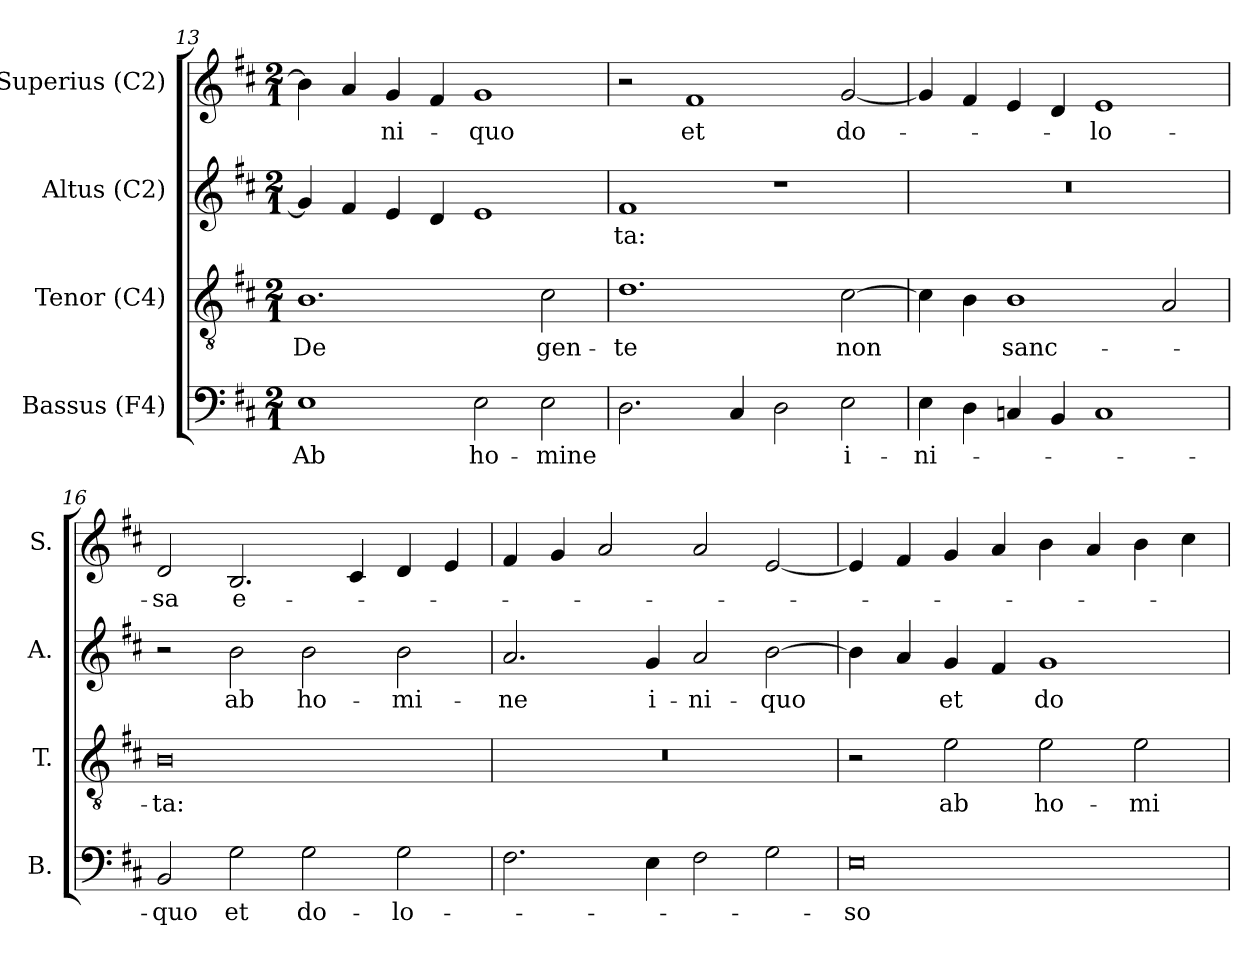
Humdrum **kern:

**kern	**text	**kern	**text	**kern	**text	**kern	**text
*part4	*part4	*part3	*part3	*part2	*part2	*part1	*part1
*staff4	*staff4	*staff3	*staff3	*staff2	*staff2	*staff1	*staff1
*I"Bassus (F4)	*	*I"Tenor (C4)	*	*I"Altus (C2)	*	*I"Superius (C2)	*
*I'B.	*	*I'T.	*	*I'A.	*	*I'S.	*
*clefF4	*	*clefGv2	*	*clefG2	*	*clefG2	*
*	*	*ITrd7c12	*	*ITrd7c12	*	*	*
*k[f#c#]	*	*k[f#c#]	*	*k[f#c#]	*	*k[f#c#]	*
*D:	*	*D:	*	*D:	*	*D:	*
*M2/1	*	*M2/1	*	*M2/1	*	*M2/1	*
=13	=13	=13	=13	=13	=13	=13	=13
!	!LO:LY:b:color=#000000	!	!	!	!	!	!
!	!	!	!LO:LY:b:color=#000000	!	!	!	!
1Ei	Ab	1.BBi	De	4Gi/]	.	4bi\]	.
.	.	.	.	4F#i/	.	4ai/	.
!	!	!	!	!	!	!	!LO:LY:b:color=#000000
.	.	.	.	4Ei/	.	4gi/	-ni-
.	.	.	.	4Di/	.	4f#i/	.
!	!LO:LY:b:color=#000000	!	!	!	!	!	!
!	!	!	!	!	!	!	!LO:LY:b:color=#000000
2Ei\	ho-	.	.	1Ei	.	1gi	-quo
!	!LO:LY:b:color=#000000	!	!	!	!	!	!
!	!	!	!LO:LY:b:color=#000000	!	!	!	!
2Ei\	-mine	2C#i\	gen-	.	.	.	.
!!LO:PB:g=z
=14	=14	=14	=14	=14	=14	=14	=14
!	!	!	!LO:LY:b:color=#000000	!	!	!	!
!	!	!	!	!	!LO:LY:b:color=#000000	!	!
2.Di\	.	1.Di	-te	1F#i	-ta:	2r	.
!	!	!	!	!	!	!	!LO:LY:b:color=#000000
.	.	.	.	.	.	1f#i	et
4C#i/	.	.	.	.	.	.	.
2Di\	.	.	.	1r	.	.	.
!	!LO:LY:b:color=#000000	!	!	!	!	!	!
!	!	!	!LO:LY:b:color=#000000	!	!	!	!
!	!	!	!	!	!	!	!LO:LY:b:color=#000000
2Ei\	i-	[2C#i\	non	.	.	[2gi/	do-
=15	=15	=15	=15	=15	=15	=15	=15
!	!LO:LY:b:color=#000000	!	!	!LO:N:vis=1	!	!	!
4Ei\	-ni-	4C#i\]	.	0r	.	4gi/]	.
4Di\	.	4BBi\	.	.	.	4f#i/	.
!	!	!	!LO:LY:b:color=#000000	!	!	!	!
4Ci/	.	1BBi	sanc-	.	.	4ei/	.
4BBi/	.	.	.	.	.	4di/	.
!	!	!	!	!	!	!	!LO:LY:b:color=#000000
1Ci	.	.	.	.	.	1ei	-lo-
.	.	2AAi/	.	.	.	.	.
=16	=16	=16	=16	=16	=16	=16	=16
!	!LO:LY:b:color=#000000	!	!	!	!	!	!
!	!	!	!LO:LY:b:color=#000000	!	!	!	!
!	!	!	!	!	!	!	!LO:LY:b:color=#000000
2BBi/	-quo	0BBi	-ta:	2r	.	2di/	-sa
!	!LO:LY:b:color=#000000	!	!	!	!	!	!
!	!	!	!	!	!LO:LY:b:color=#000000	!	!
!	!	!	!	!	!	!	!LO:LY:b:color=#000000
2Gi\	et	.	.	2Bi\	ab	2.Bi/	e-
!	!LO:LY:b:color=#000000	!	!	!	!	!	!
!	!	!	!	!	!LO:LY:b:color=#000000	!	!
2Gi\	do-	.	.	2Bi\	ho-	.	.
.	.	.	.	.	.	4c#i/	.
!	!LO:LY:b:color=#000000	!	!	!	!	!	!
!	!	!	!	!	!LO:LY:b:color=#000000	!	!
2Gi\	-lo-	.	.	2Bi\	-mi-	4di/	.
.	.	.	.	.	.	4ei/	.
=17	=17	=17	=17	=17	=17	=17	=17
!	!	!LO:N:vis=1	!	!	!	!	!
!	!	!	!	!	!LO:LY:b:color=#000000	!	!
2.F#i\	.	0r	.	2.Ai/	-ne	4f#i/	.
.	.	.	.	.	.	4gi/	.
.	.	.	.	.	.	2ai/	.
!	!	!	!	!	!LO:LY:b:color=#000000	!	!
4Ei\	.	.	.	4Gi/	i-	.	.
!	!	!	!	!	!LO:LY:b:color=#000000	!	!
2F#i\	.	.	.	2Ai/	-ni-	2ai/	.
!	!	!	!	!	!LO:LY:b:color=#000000	!	!
2Gi\	.	.	.	[2Bi\	-quo	[2ei/	.
!!LO:LB:g=z
=18	=18	=18	=18	=18	=18	=18	=18
!	!LO:LY:b:color=#000000	!	!	!	!	!	!
0Ei	-so	2r	.	4Bi\]	.	4ei/]	.
.	.	.	.	4Ai/	.	4f#i/	.
!	!	!	!LO:LY:b:color=#000000	!	!	!	!
!	!	!	!	!	!LO:LY:b:color=#000000	!	!
.	.	2Ei\	ab	4Gi/	et	4gi/	.
.	.	.	.	4F#i/	.	4ai/	.
!	!	!	!LO:LY:b:color=#000000	!	!	!	!
!	!	!	!	!	!LO:LY:b:color=#000000	!	!
.	.	2Ei\	ho-	1Gi	do-	4bi\	.
.	.	.	.	.	.	4ai/	.
!	!	!	!LO:LY:b:color=#000000	!	!	!	!
.	.	2Ei\	-mi-	.	.	4bi\	.
.	.	.	.	.	.	4cc#i\	.
=	=	=	=	=	=	=	=
*-	*-	*-	*-	*-	*-	*-	*-
